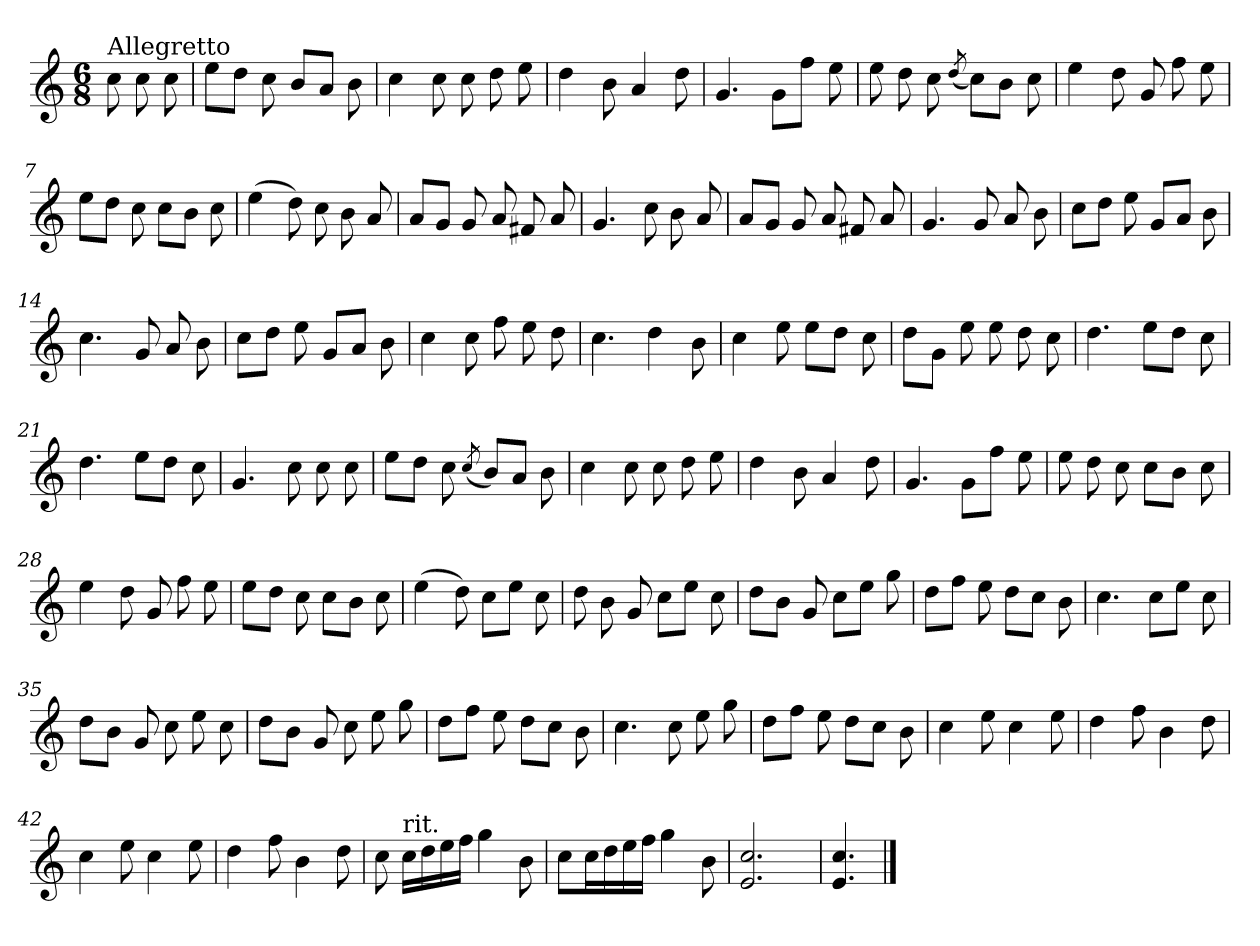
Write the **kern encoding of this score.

**kern
*part1
*staff1
*clefG2
*k[]
*C:
*M6/8
=
!LO:TX:a:t=Allegretto
8cc\
8cc\
8cc\
=1
8ee\L
8dd\J
8cc\
8b/L
8a/J
8b\
=2
4cc\
8cc\
8cc\
8dd\
8ee\
=3
4dd\
8b\
4a/
8dd\
=4
4.g/
8g\L
8ff\J
8ee\
=5
8ee\
8dd\
8cc\
(<8qdd/
8cc\L)
8b\J
8cc\
=6
4ee\
8dd\
8g/
8ff\
8ee\
!!LO:LB:g=z
=7
8ee\L
8dd\J
8cc\
8cc\L
8b\J
8cc\
=8
(>4ee\
8dd\)
8cc\
8b\
8a/
=9
8a/L
8g/J
8g/
8a/
8f#X/
8a/
=10
4.g/
8cc\
8b\
8a/
=11
8a/L
8g/J
8g/
8a/
8f#X/
8a/
=12
4.g/
8g/
8a/
8b\
!!LO:LB:g=z
=13
8cc\L
8dd\J
8ee\
8g/L
8a/J
8b\
=14
4.cc\
8g/
8a/
8b\
=15
8cc\L
8dd\J
8ee\
8g/L
8a/J
8b\
=16
4cc\
8cc\
8ff\
8ee\
8dd\
=17
4.cc\
4dd\
8b\
=18
4cc\
8ee\
8ee\L
8dd\J
8cc\
=19
8dd\L
8g\J
8ee\
8ee\
8dd\
8cc\
!!LO:LB:g=z
=20
4.dd\
8ee\L
8dd\J
8cc\
=21
4.dd\
8ee\L
8dd\J
8cc\
=22
4.g/
8cc\
8cc\
8cc\
=23
8ee\L
8dd\J
8cc\
(<8qcc/
8b/L)
8a/J
8b\
=24
4cc\
8cc\
8cc\
8dd\
8ee\
=25
4dd\
8b\
4a/
8dd\
=26
4.g/
8g\L
8ff\J
8ee\
!!LO:LB:g=z
=27
8ee\
8dd\
8cc\
8cc\L
8b\J
8cc\
=28
4ee\
8dd\
8g/
8ff\
8ee\
=29
8ee\L
8dd\J
8cc\
8cc\L
8b\J
8cc\
=30
(>4ee\
8dd\)
8cc\L
8ee\J
8cc\
=31
8dd\
8b\
8g/
8cc\L
8ee\J
8cc\
=32
8dd\L
8b\J
8g/
8cc\L
8ee\J
8gg\
=33
8dd\L
8ff\J
8ee\
8dd\L
8cc\J
8b\
!!LO:LB:g=z
=34
4.cc\
8cc\L
8ee\J
8cc\
=35
8dd\L
8b\J
8g/
8cc\
8ee\
8cc\
=36
8dd\L
8b\J
8g/
8cc\
8ee\
8gg\
=37
8dd\L
8ff\J
8ee\
8dd\L
8cc\J
8b\
=38
4.cc\
8cc\
8ee\
8gg\
=39
8dd\L
8ff\J
8ee\
8dd\L
8cc\J
8b\
=40
4cc\
8ee\
4cc\
8ee\
!!LO:LB:g=z
=41
4dd\
8ff\
4b\
8dd\
=42
4cc\
8ee\
4cc\
8ee\
=43
4dd\
8ff\
4b\
8dd\
=44
8cc\
!LO:TX:a:t=rit.
16cc\LL
16dd\
16ee\
16ff\JJ
4gg\
8b\
=45
8cc\L
16cc\L
16dd\
16ee\
16ff\JJ
4gg\
8b\
=46
2.e/ 2.cc/
=47
4.e/ 4.cc/
==
*-
